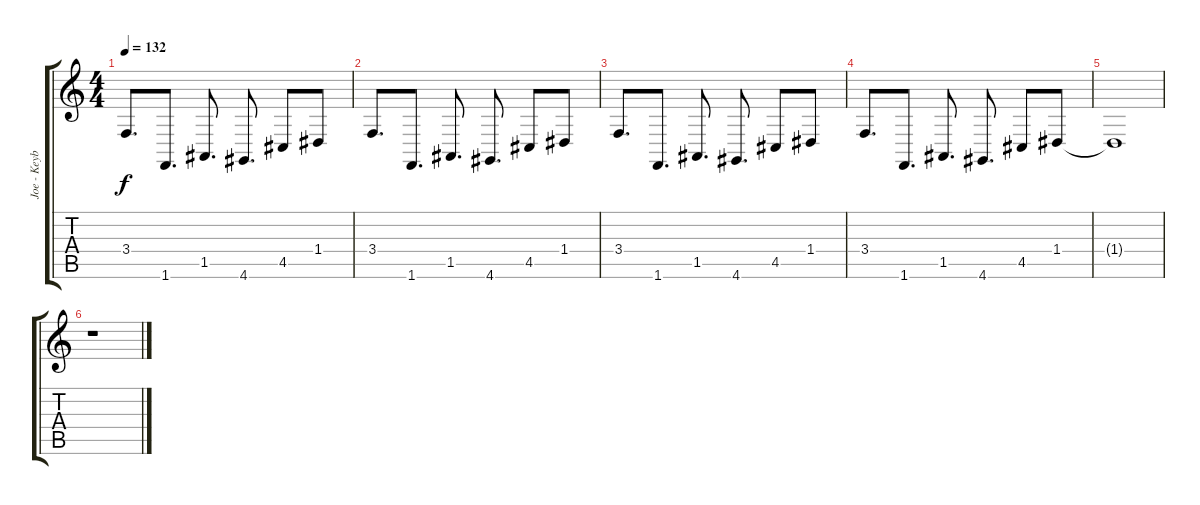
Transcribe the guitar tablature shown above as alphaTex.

\track ("Joe - Keyboards" "Joe - Keyb") {instrument lead2sawtooth}
\staff {score tabs}
\tuning (E4 B3 G3 D3 A2 E2) {hide}
\ts (4 4)
\tempo 132
\clef g2
\ks c
3.4.8{d dy f} 1.6.8{d} 1.5.8{d} 4.6.8{d} 4.5.8 1.4.8 |
3.4.8{d} 1.6.8{d} 1.5.8{d} 4.6.8{d} 4.5.8 1.4.8 |
3.4.8{d} 1.6.8{d} 1.5.8{d} 4.6.8{d} 4.5.8 1.4.8 |
3.4.8{d} 1.6.8{d} 1.5.8{d} 4.6.8{d} 4.5.8 1.4.8 |
1.4{t}.1 |
r.1
